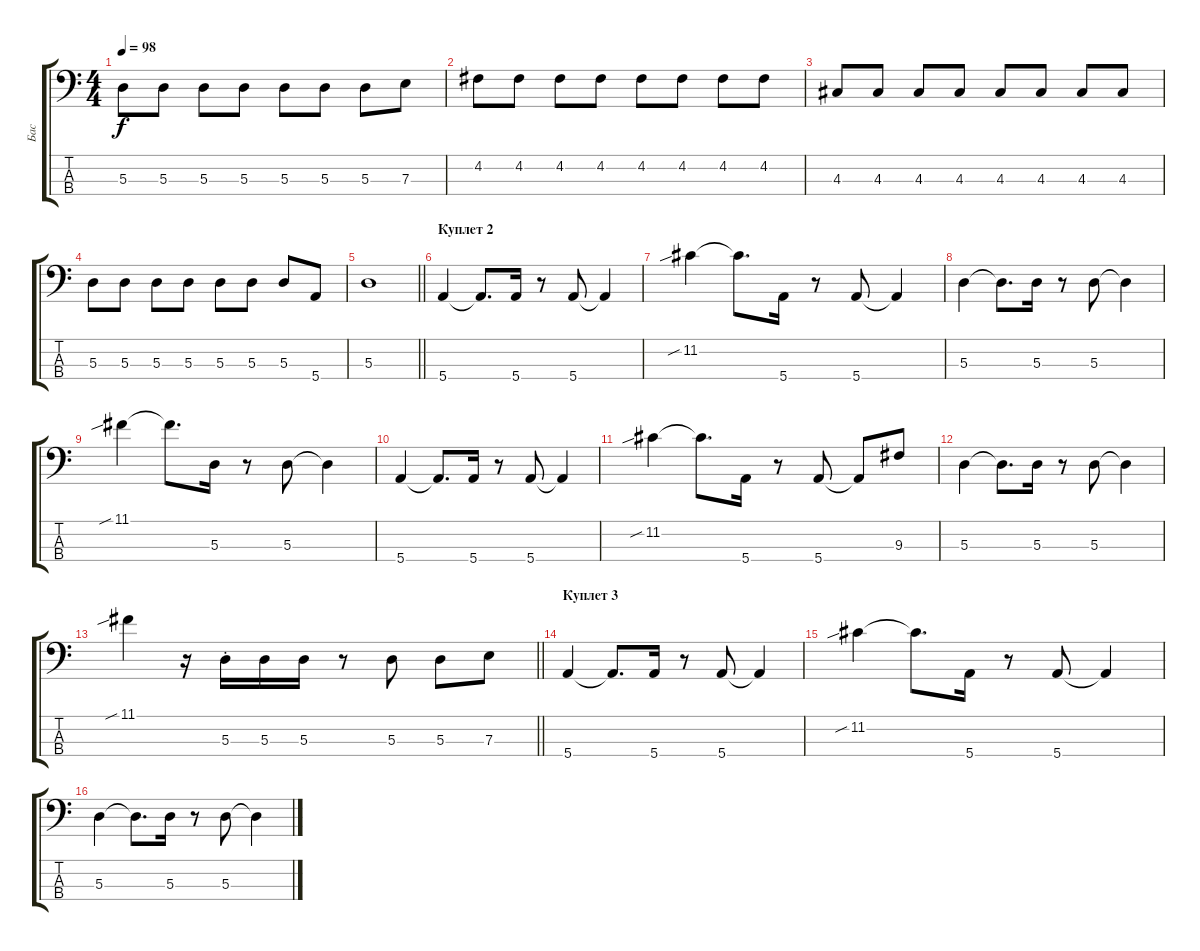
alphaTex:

\track ("Бас" "Бас") {instrument electricbassfinger}
\staff {score tabs}
\tuning (G2 D2 A1 E1) {hide}
\ts (4 4)
\tempo 98
\clef f4
\ks c
5.3.8{dy f} 5.3.8 5.3.8 5.3.8 5.3.8 5.3.8 5.3.8 7.3.8 |
4.2.8 4.2.8 4.2.8 4.2.8 4.2.8 4.2.8 4.2.8 4.2.8 |
4.3.8 4.3.8 4.3.8 4.3.8 4.3.8 4.3.8 4.3.8 4.3.8 |
5.3.8 5.3.8 5.3.8 5.3.8 5.3.8 5.3.8 5.3.8 5.4.8 |
\barLineRight lightlight
5.3.1 |
\section ("" "Куплет 2")
5.4.4 5.4{t}.8{d} 5.4.16 r.8 5.4.8 5.4{t}.4 |
11.2{sib}.4 11.2{t}.8{d} 5.4.16 r.8 5.4.8 5.4{t}.4 |
5.3.4 5.3{t}.8{d} 5.3.16 r.8 5.3.8 5.3{t}.4 |
11.1{sib}.4 11.1{t}.8{d} 5.3.16 r.8 5.3.8 5.3{t}.4 |
5.4.4 5.4{t}.8{d} 5.4.16 r.8 5.4.8 5.4{t}.4 |
11.2{sib}.4 11.2{t}.8{d} 5.4.16 r.8 5.4.8 5.4{t}.8 9.3.8 |
5.3.4 5.3{t}.8{d} 5.3.16 r.8 5.3.8 5.3{t}.4 |
\barLineRight lightlight
11.1{sib}.4 r.16 5.3{st}.16 5.3.16 5.3.16 r.8 5.3.8 5.3.8 7.3.8 |
\section ("" "Куплет 3")
5.4.4 5.4{t}.8{d} 5.4.16 r.8 5.4.8 5.4{t}.4 |
11.2{sib}.4 11.2{t}.8{d} 5.4.16 r.8 5.4.8 5.4{t}.4 |
5.3.4 5.3{t}.8{d} 5.3.16 r.8 5.3.8 5.3{t}.4
